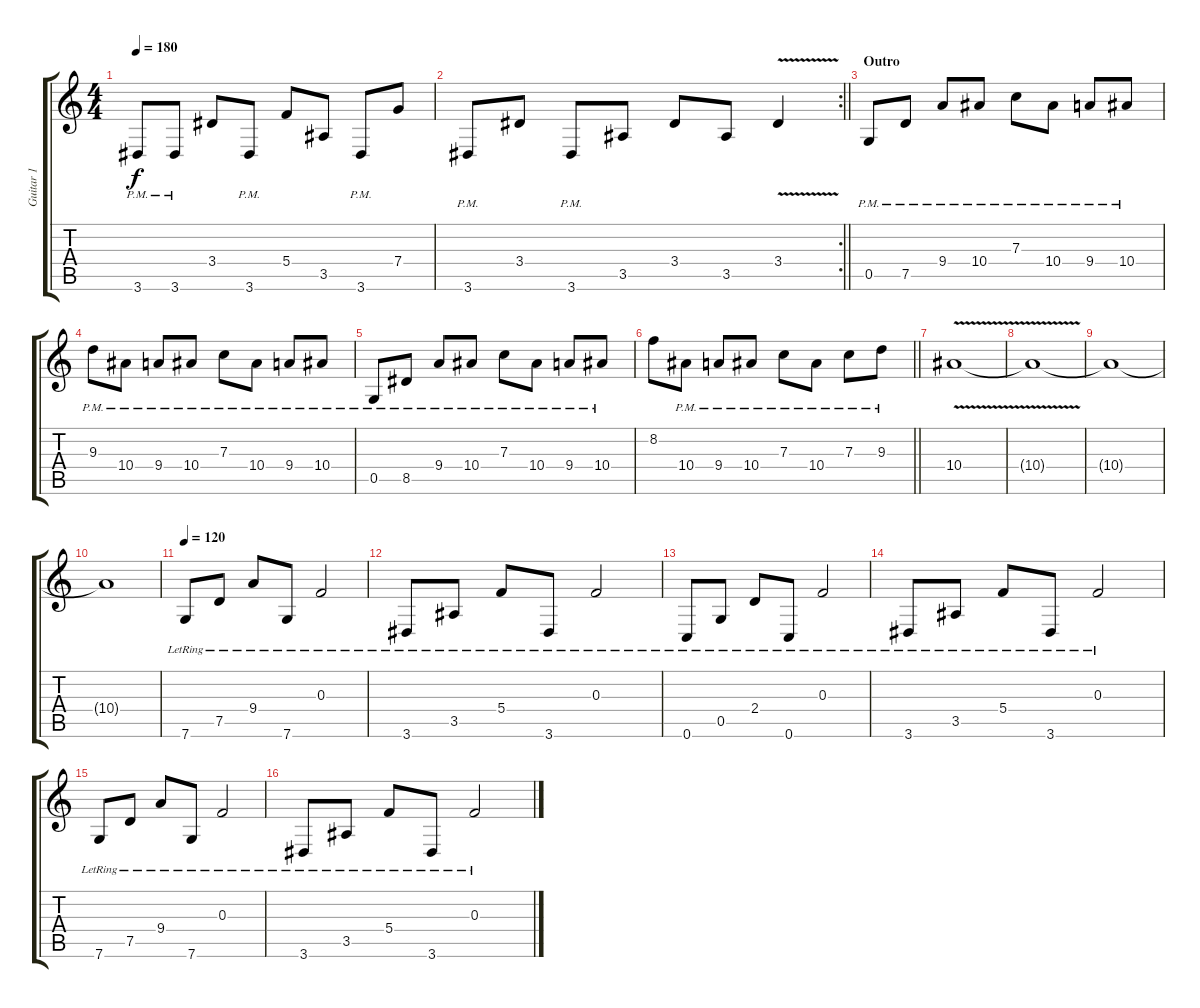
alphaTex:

\track ("Guitar 1" "Guitar 1") {instrument electricguitarclean}
\staff {score tabs}
\tuning (D4 A3 F3 C3 G2 C2) {hide}
\ts (4 4)
\tempo 180
\clef g2
\ks c
3.6{pm}.8{dy f} 3.6{pm}.8 3.4.8 3.6{pm}.8 5.4.8 3.5.8 3.6{pm}.8 7.4.8 |
\rc 2
\barLineRight lightlight
3.6{pm}.8 3.4.8 3.6{pm}.8 3.5.8 3.4.8 3.5.8 3.4{v}.4 |
\section ("" "Outro")
0.5{pm}.8 7.5{pm}.8 9.4{pm}.8 10.4{pm}.8 7.3{pm}.8 10.4{pm}.8 9.4{pm}.8 10.4{pm}.8 |
9.3{pm}.8 10.4{pm}.8 9.4{pm}.8 10.4{pm}.8 7.3{pm}.8 10.4{pm}.8 9.4{pm}.8 10.4{pm}.8 |
0.5{pm}.8 8.5{pm}.8 9.4{pm}.8 10.4{pm}.8 7.3{pm}.8 10.4{pm}.8 9.4{pm}.8 10.4{pm}.8 |
\barLineRight lightlight
8.2.8 10.4{pm}.8 9.4{pm}.8 10.4{pm}.8 7.3{pm}.8 10.4{pm}.8 7.3{pm}.8 9.3{pm}.8 |
10.4{v}.1{volume 0} |
10.4{t}.1 |
10.4{t}.1 |
10.4{t}.1 |
\tempo 120
7.6{lr}.8{volume 10 instrument electricguitarclean} 7.5{lr}.8 9.4{lr}.8 7.6{lr}.8 0.3{lr}.2 |
3.6{lr}.8 3.5{lr}.8 5.4{lr}.8 3.6{lr}.8 0.3{lr}.2 |
0.6{lr}.8 0.5{lr}.8 2.4{lr}.8 0.6{lr}.8 0.3{lr}.2 |
3.6{lr}.8 3.5{lr}.8 5.4{lr}.8 3.6{lr}.8 0.3{lr}.2 |
7.6{lr}.8 7.5{lr}.8 9.4{lr}.8 7.6{lr}.8 0.3{lr}.2 |
3.6{lr}.8 3.5{lr}.8 5.4{lr}.8 3.6{lr}.8 0.3{lr}.2
